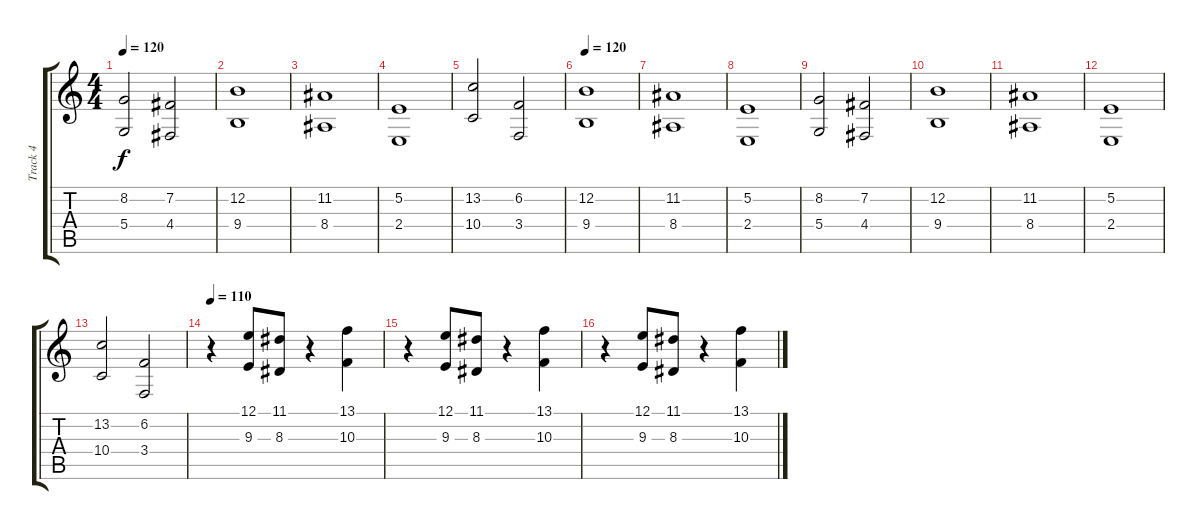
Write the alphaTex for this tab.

\track ("Track 4" "Track 4") {instrument lead6voice}
\staff {score tabs}
\tuning (E4 B3 G3 D3 A2 E2) {hide}
\ts (4 4)
\tempo 120
\clef g2
\ks c
(8.2 5.4).2{dy f} (7.2 4.4).2 |
(12.2 9.4).1 |
(11.2 8.4).1 |
(5.2 2.4).1 |
(13.2 10.4).2 (6.2 3.4).2 |
\tempo 120
(12.2 9.4).1 |
(11.2 8.4).1 |
(5.2 2.4).1 |
(8.2 5.4).2 (7.2 4.4).2 |
(12.2 9.4).1 |
(11.2 8.4).1 |
(5.2 2.4).1 |
(13.2 10.4).2 (6.2 3.4).2 |
\tempo 110
r.4 (12.1 9.3).8 (11.1 8.3).8 r.4 (13.1 10.3).4 |
r.4 (12.1 9.3).8 (11.1 8.3).8 r.4 (13.1 10.3).4 |
r.4 (12.1 9.3).8 (11.1 8.3).8 r.4 (13.1 10.3).4
